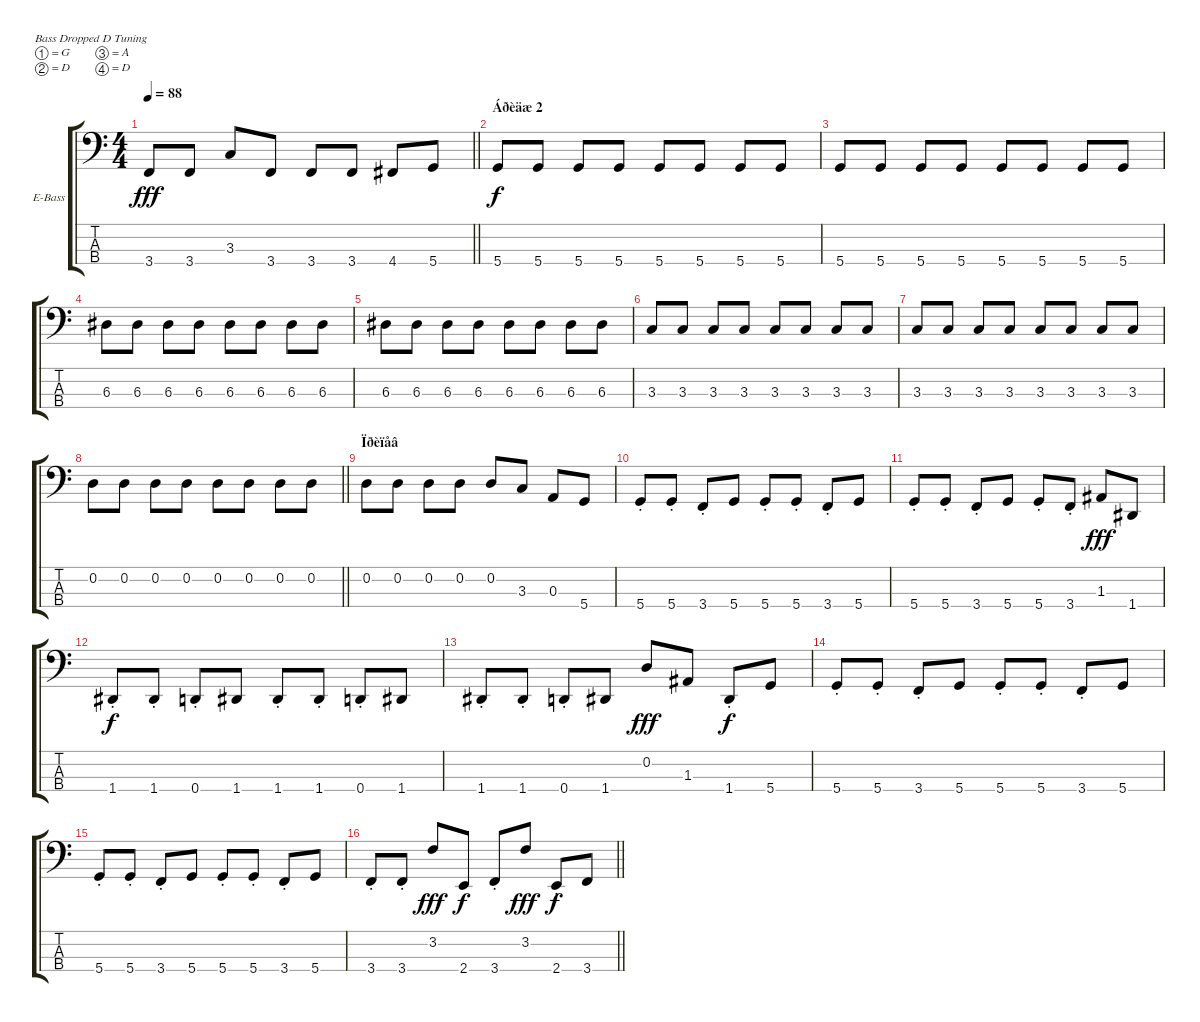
\bracketExtendMode groupsimilarinstruments
\firstSystemTrackNameOrientation horizontal
\otherSystemsTrackNameOrientation horizontal
\track ("Bass" "E-Bass") {instrument electricbassfinger}
\staff {score tabs}
\tuning (G2 D2 A1 D1)
\ts (4 4)
\tempo 88
\clef f4
\barLineRight lightlight
\ks c
3.4.8{dy fff} 3.4.8 3.3.8 3.4.8 3.4.8 3.4.8 4.4.8 5.4.8 |
\section ("" "Áðèäæ 2")
5.4.8{dy f} 5.4.8 5.4.8 5.4.8 5.4.8 5.4.8 5.4.8 5.4.8 |
5.4.8 5.4.8 5.4.8 5.4.8 5.4.8 5.4.8 5.4.8 5.4.8 |
6.3.8 6.3.8 6.3.8 6.3.8 6.3.8 6.3.8 6.3.8 6.3.8 |
6.3.8 6.3.8 6.3.8 6.3.8 6.3.8 6.3.8 6.3.8 6.3.8 |
3.3.8 3.3.8 3.3.8 3.3.8 3.3.8 3.3.8 3.3.8 3.3.8 |
3.3.8 3.3.8 3.3.8 3.3.8 3.3.8 3.3.8 3.3.8 3.3.8 |
\barLineRight lightlight
0.2.8 0.2.8 0.2.8 0.2.8 0.2.8 0.2.8 0.2.8 0.2.8 |
\section ("" "Ïðèïåâ")
0.2.8 0.2.8 0.2.8 0.2.8 0.2.8 3.3.8 0.3.8 5.4.8 |
5.4{st}.8 5.4{st}.8 3.4{st}.8 5.4.8 5.4{st}.8 5.4{st}.8 3.4{st}.8 5.4.8 |
5.4{st}.8 5.4{st}.8 3.4{st}.8 5.4.8 5.4{st}.8 3.4{st}.8 1.3.8{dy fff} 1.4.8 |
1.4{st}.8{dy f} 1.4{st}.8 0.4{st}.8 1.4.8 1.4{st}.8 1.4{st}.8 0.4{st}.8 1.4.8 |
1.4{st}.8 1.4{st}.8 0.4{st}.8 1.4.8 0.2.8{dy fff} 1.3.8 1.4{st}.8{dy f} 5.4.8 |
5.4{st}.8 5.4{st}.8 3.4{st}.8 5.4.8 5.4{st}.8 5.4{st}.8 3.4{st}.8 5.4.8 |
5.4{st}.8 5.4{st}.8 3.4{st}.8 5.4.8 5.4{st}.8 5.4{st}.8 3.4{st}.8 5.4.8 |
\barLineRight lightlight
3.4{st}.8 3.4{st}.8 3.2.8{dy fff} 2.4.8{dy f} 3.4{st}.8 3.2.8{dy fff} 2.4{st}.8{dy f} 3.4.8
